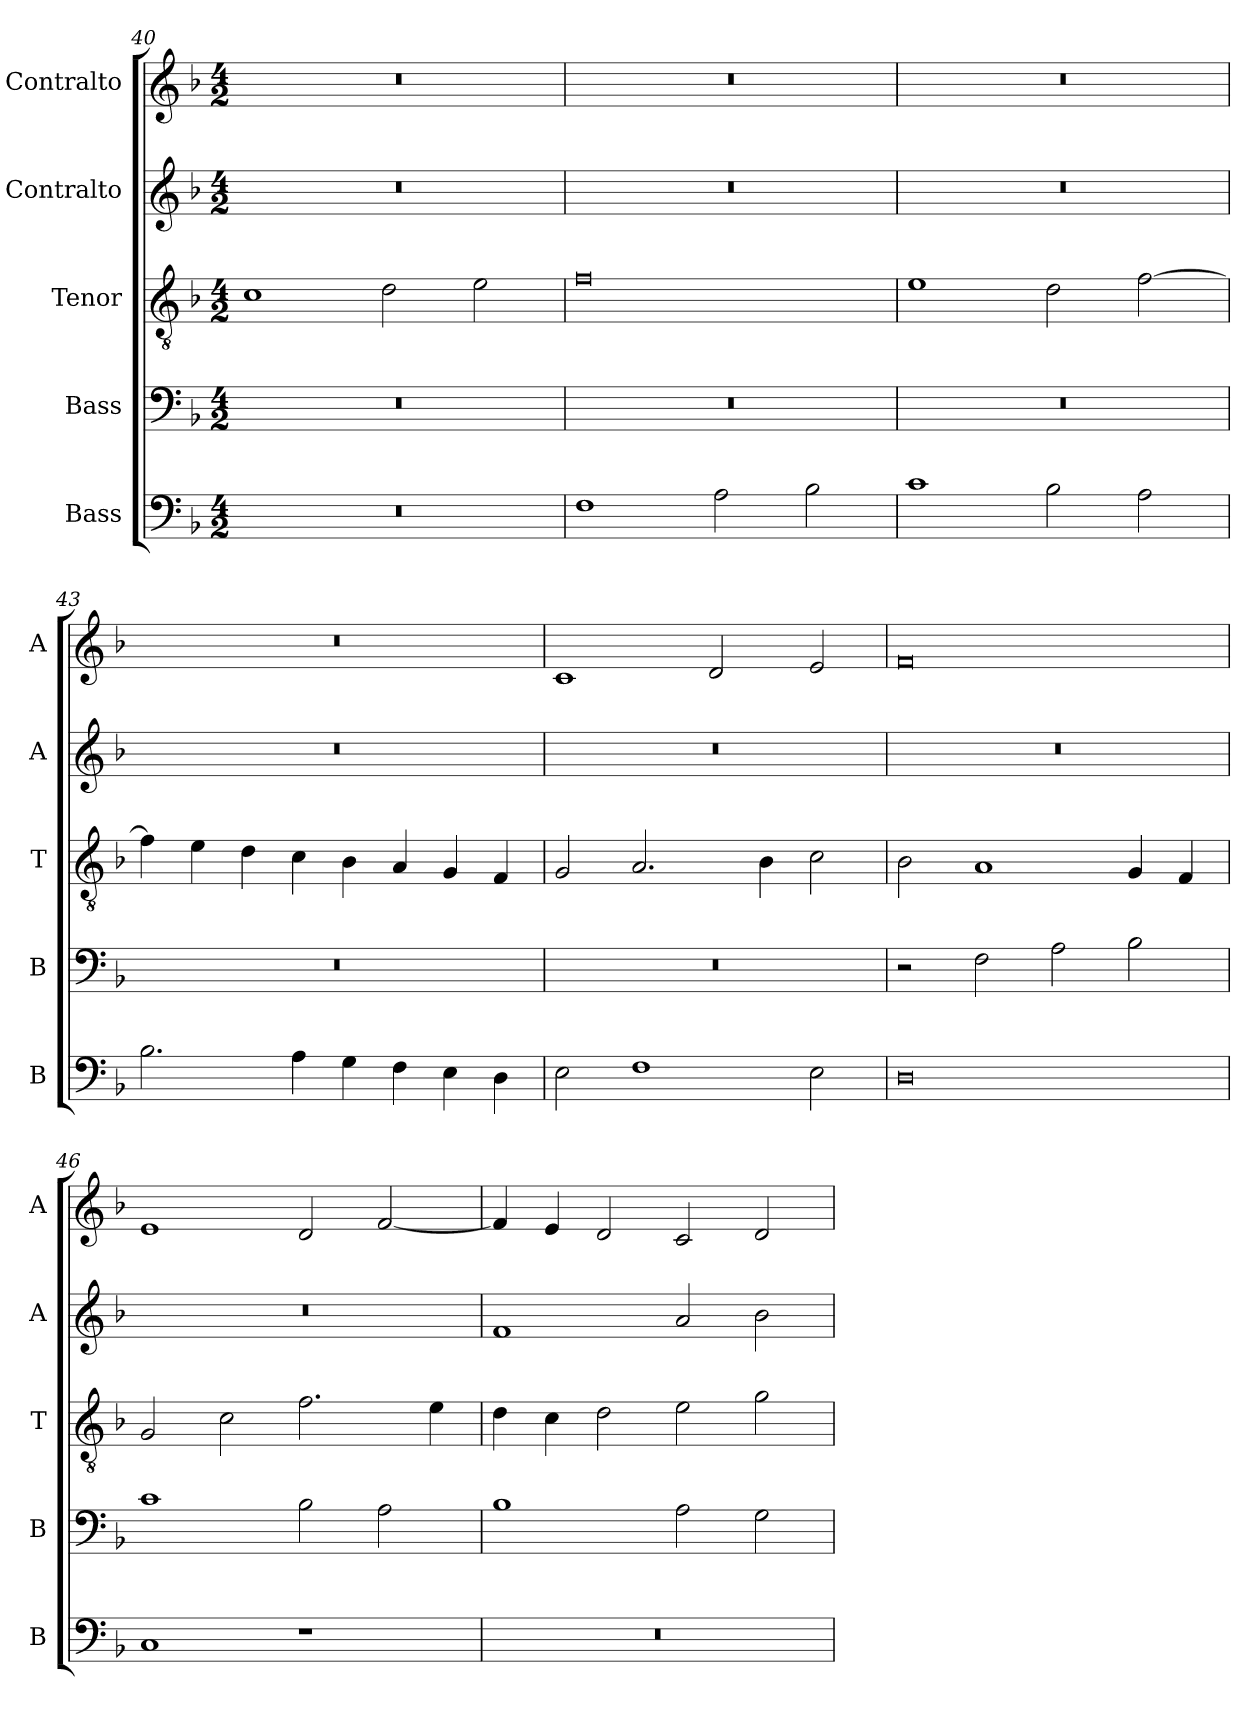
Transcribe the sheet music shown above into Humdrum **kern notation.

**kern	**kern	**kern	**kern	**kern
*part5	*part4	*part3	*part2	*part1
*staff5	*staff4	*staff3	*staff2	*staff1
*I"Bass	*I"Bass	*I"Tenor	*I"Contralto	*I"Contralto
*I'B	*I'B	*I'T	*I'A	*I'A
*clefF4	*clefF4	*clefGv2	*clefG2	*clefG2
*k[b-]	*k[b-]	*k[b-]	*k[b-]	*k[b-]
*F:ion	*F:ion	*F:ion	*F:ion	*F:ion
*M4/2	*M4/2	*M4/2	*M4/2	*M4/2
=40	=40	=40	=40	=40
0r	0r	1c	0r	0r
.	.	2d	.	.
.	.	2e	.	.
=41	=41	=41	=41	=41
1F	0r	0f	0r	0r
2A	.	.	.	.
2B-	.	.	.	.
=42	=42	=42	=42	=42
1c	0r	1e	0r	0r
2B-	.	2d	.	.
2A	.	[2f	.	.
=43	=43	=43	=43	=43
2.B-	0r	4f]	0r	0r
.	.	4e	.	.
.	.	4d	.	.
4A	.	4c	.	.
4G	.	4B-	.	.
4F	.	4A	.	.
4E	.	4G	.	.
4D	.	4F	.	.
=44	=44	=44	=44	=44
2E	0r	2G	0r	1c
1F	.	2.A	.	.
.	.	.	.	2d
.	.	4B-	.	.
2E	.	2c	.	2e
=45	=45	=45	=45	=45
0D	2r	2B-	0r	0f
.	2F	1A	.	.
.	2A	.	.	.
.	2B-	4G	.	.
.	.	4F	.	.
=46	=46	=46	=46	=46
1C	1c	2G	0r	1e
.	.	2c	.	.
1r	2B-	2.f	.	2d
.	2A	.	.	[2f
.	.	4e	.	.
=47	=47	=47	=47	=47
0r	1B-	4d	1f	4f]
.	.	4c	.	4e
.	.	2d	.	2d
.	2A	2e	2a	2c
.	2G	2g	2b-	2d
=	=	=	=	=
*-	*-	*-	*-	*-
